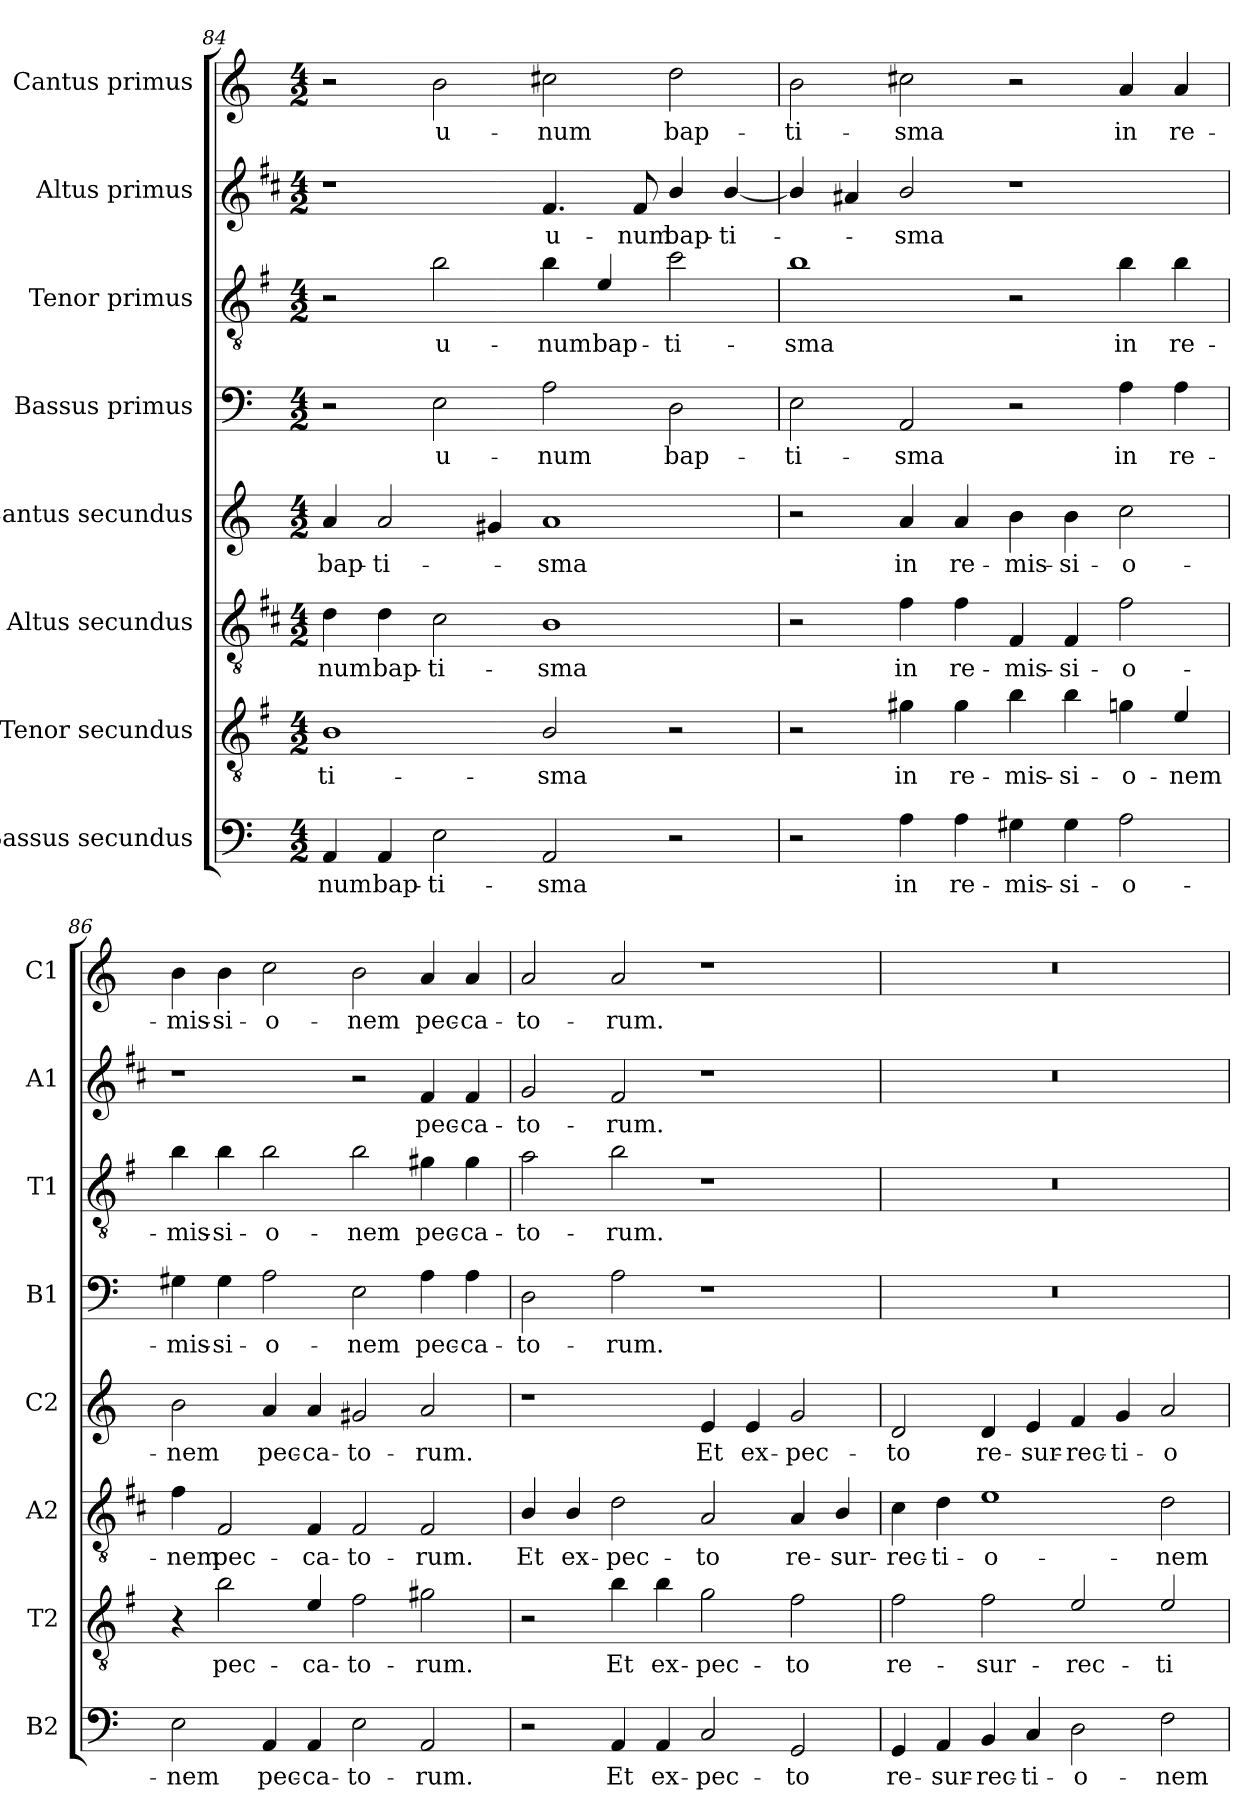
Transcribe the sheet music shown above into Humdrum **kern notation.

**kern	**text	**kern	**text	**kern	**text	**kern	**text	**kern	**text	**kern	**text	**kern	**text	**kern	**text
*part8	*part8	*part7	*part7	*part6	*part6	*part5	*part5	*part4	*part4	*part3	*part3	*part2	*part2	*part1	*part1
*staff8	*staff8	*staff7	*staff7	*staff6	*staff6	*staff5	*staff5	*staff4	*staff4	*staff3	*staff3	*staff2	*staff2	*staff1	*staff1
*I"Bassus secundus	*	*I"Tenor secundus	*	*I"Altus secundus	*	*I"Cantus secundus	*	*I"Bassus primus	*	*I"Tenor primus	*	*I"Altus primus	*	*I"Cantus primus	*
*I'B2	*	*I'T2	*	*I'A2	*	*I'C2	*	*I'B1	*	*I'T1	*	*I'A1	*	*I'C1	*
*clefF4	*	*clefGv2	*	*clefGv2	*	*clefG2	*	*clefF4	*	*clefGv2	*	*clefG2	*	*clefG2	*
*	*	*ITrd4c7	*	*ITrd1c2	*	*	*	*	*	*ITrd4c7	*	*ITrd1c2	*	*	*
*k[]	*	*k[]	*	*k[]	*	*k[]	*	*k[]	*	*k[]	*	*k[]	*	*k[]	*
*C:	*	*C:	*	*C:	*	*C:	*	*C:	*	*C:	*	*C:	*	*C:	*
*M4/2	*	*M4/2	*	*M4/2	*	*M4/2	*	*M4/2	*	*M4/2	*	*M4/2	*	*M4/2	*
=84	=84	=84	=84	=84	=84	=84	=84	=84	=84	=84	=84	=84	=84	=84	=84
!	!LO:LY:b	!	!LO:LY:b	!	!LO:LY:b	!	!LO:LY:b	!	!	!	!	!	!	!	!
4AA/	-num	1E	-ti-	4c\	-num	4a/	bap-	2r	.	2r	.	1r	.	2r	.
!	!LO:LY:b	!	!	!	!LO:LY:b	!	!LO:LY:b	!	!	!	!	!	!	!	!
4AA/	bap-	.	.	4c\	bap-	2a/	-ti-	.	.	.	.	.	.	.	.
!	!LO:LY:b	!	!	!	!LO:LY:b	!	!	!	!LO:LY:b	!	!LO:LY:b	!	!	!	!LO:LY:b
2E\	-ti-	.	.	2B\	-ti-	.	.	2E\	u-	2e\	u-	.	.	2b\	u-
.	.	.	.	.	.	4g#X/	.	.	.	.	.	.	.	.	.
!	!LO:LY:b	!	!LO:LY:b	!	!LO:LY:b	!	!LO:LY:b	!	!LO:LY:b	!	!LO:LY:b	!	!LO:LY:b	!	!LO:LY:b
2AA/	-sma	2E/	-sma	1A	-sma	1a	-sma	2A\	-num	4e\	-num	4.e/	u-	2cc#X\	-num
!	!	!	!	!	!	!	!	!	!	!	!LO:LY:b	!	!	!	!
.	.	.	.	.	.	.	.	.	.	4A/	bap-	.	.	.	.
!	!	!	!	!	!	!	!	!	!	!	!	!	!LO:LY:b	!	!
.	.	.	.	.	.	.	.	.	.	.	.	8e/	-num	.	.
!	!	!	!	!	!	!	!	!	!LO:LY:b	!	!LO:LY:b	!	!LO:LY:b	!	!LO:LY:b
2r	.	2r	.	.	.	.	.	2D\	bap-	2f\	-ti-	4a/	bap-	2dd\	bap-
!	!	!	!	!	!	!	!	!	!	!	!	!	!LO:LY:b	!	!
.	.	.	.	.	.	.	.	.	.	.	.	[4a/	-ti-	.	.
=85	=85	=85	=85	=85	=85	=85	=85	=85	=85	=85	=85	=85	=85	=85	=85
!	!	!	!	!	!	!	!	!	!LO:LY:b	!	!LO:LY:b	!	!	!	!LO:LY:b
2r	.	2r	.	2r	.	2r	.	2E\	-ti-	1e	-sma	4a/]	.	2b\	-ti-
.	.	.	.	.	.	.	.	.	.	.	.	4g#X/	.	.	.
!	!LO:LY:b	!	!LO:LY:b	!	!LO:LY:b	!	!LO:LY:b	!	!LO:LY:b	!	!	!	!LO:LY:b	!	!LO:LY:b
4A\	in	4c#X\	in	4e\	in	4a/	in	2AA/	-sma	.	.	2a/	-sma	2cc#X\	-sma
!	!LO:LY:b	!	!LO:LY:b	!	!LO:LY:b	!	!LO:LY:b	!	!	!	!	!	!	!	!
4A\	re-	4c#\	re-	4e\	re-	4a/	re-	.	.	.	.	.	.	.	.
!	!LO:LY:b	!	!LO:LY:b	!	!LO:LY:b	!	!LO:LY:b	!	!	!	!	!	!	!	!
4G#X\	-mis-	4e\	-mis-	4E/	-mis-	4b\	-mis-	2r	.	2r	.	1r	.	2r	.
!	!LO:LY:b	!	!LO:LY:b	!	!LO:LY:b	!	!LO:LY:b	!	!	!	!	!	!	!	!
4G#\	-si-	4e\	-si-	4E/	-si-	4b\	-si-	.	.	.	.	.	.	.	.
!	!LO:LY:b	!	!LO:LY:b	!	!LO:LY:b	!	!LO:LY:b	!	!LO:LY:b	!	!LO:LY:b	!	!	!	!LO:LY:b
2A\	-o-	4cn\	-o-	2e\	-o-	2cc\	-o-	4A\	in	4e\	in	.	.	4a/	in
!	!	!	!LO:LY:b	!	!	!	!	!	!LO:LY:b	!	!LO:LY:b	!	!	!	!LO:LY:b
.	.	4A/	-nem	.	.	.	.	4A\	re-	4e\	re-	.	.	4a/	re-
=86	=86	=86	=86	=86	=86	=86	=86	=86	=86	=86	=86	=86	=86	=86	=86
!	!LO:LY:b	!	!	!	!LO:LY:b	!	!LO:LY:b	!	!LO:LY:b	!	!LO:LY:b	!	!	!	!LO:LY:b
2E\	-nem	4r	.	4e\	-nem	2b\	-nem	4G#X\	-mis-	4e\	-mis-	1r	.	4b\	-mis-
!	!	!	!LO:LY:b	!	!LO:LY:b	!	!	!	!LO:LY:b	!	!LO:LY:b	!	!	!	!LO:LY:b
.	.	2e\	pec-	2E/	pec-	.	.	4G#\	-si-	4e\	-si-	.	.	4b\	-si-
!	!LO:LY:b	!	!	!	!	!	!LO:LY:b	!	!LO:LY:b	!	!LO:LY:b	!	!	!	!LO:LY:b
4AA/	pec-	.	.	.	.	4a/	pec-	2A\	-o-	2e\	-o-	.	.	2cc\	-o-
!	!LO:LY:b	!	!LO:LY:b	!	!LO:LY:b	!	!LO:LY:b	!	!	!	!	!	!	!	!
4AA/	-ca-	4A/	-ca-	4E/	-ca-	4a/	-ca-	.	.	.	.	.	.	.	.
!	!LO:LY:b	!	!LO:LY:b	!	!LO:LY:b	!	!LO:LY:b	!	!LO:LY:b	!	!LO:LY:b	!	!	!	!LO:LY:b
2E\	-to-	2B\	-to-	2E/	-to-	2g#X/	-to-	2E\	-nem	2e\	-nem	2r	.	2b\	-nem
!	!LO:LY:b	!	!LO:LY:b	!	!LO:LY:b	!	!LO:LY:b	!	!LO:LY:b	!	!LO:LY:b	!	!LO:LY:b	!	!LO:LY:b
2AA/	-rum.	2c#X\	-rum.	2E/	-rum.	2a/	-rum.	4A\	pec-	4c#X\	pec-	4e/	pec-	4a/	pec-
!	!	!	!	!	!	!	!	!	!LO:LY:b	!	!LO:LY:b	!	!LO:LY:b	!	!LO:LY:b
.	.	.	.	.	.	.	.	4A\	-ca-	4c#\	-ca-	4e/	-ca-	4a/	-ca-
!!LO:PB:g=z
=87	=87	=87	=87	=87	=87	=87	=87	=87	=87	=87	=87	=87	=87	=87	=87
!	!	!	!	!	!LO:LY:b	!	!	!	!LO:LY:b	!	!LO:LY:b	!	!LO:LY:b	!	!LO:LY:b
2r	.	2r	.	4A/	Et	1r	.	2D\	-to-	2d\	-to-	2f/	-to-	2a/	-to-
!	!	!	!	!	!LO:LY:b	!	!	!	!	!	!	!	!	!	!
.	.	.	.	4A/	ex-	.	.	.	.	.	.	.	.	.	.
!	!LO:LY:b	!	!LO:LY:b	!	!LO:LY:b	!	!	!	!LO:LY:b	!	!LO:LY:b	!	!LO:LY:b	!	!LO:LY:b
4AA/	Et	4e\	Et	2c\	-pec-	.	.	2A\	-rum.	2e\	-rum.	2e/	-rum.	2a/	-rum.
!	!LO:LY:b	!	!LO:LY:b	!	!	!	!	!	!	!	!	!	!	!	!
4AA/	ex-	4e\	ex-	.	.	.	.	.	.	.	.	.	.	.	.
!	!LO:LY:b	!	!LO:LY:b	!	!LO:LY:b	!	!LO:LY:b	!	!	!	!	!	!	!	!
2C/	-pec-	2c\	-pec-	2G/	-to	4e/	Et	1r	.	1r	.	1r	.	1r	.
!	!	!	!	!	!	!	!LO:LY:b	!	!	!	!	!	!	!	!
.	.	.	.	.	.	4e/	ex-	.	.	.	.	.	.	.	.
!	!LO:LY:b	!	!LO:LY:b	!	!LO:LY:b	!	!LO:LY:b	!	!	!	!	!	!	!	!
2GG/	-to	2B\	-to	4G/	re-	2g/	-pec-	.	.	.	.	.	.	.	.
!	!	!	!	!	!LO:LY:b	!	!	!	!	!	!	!	!	!	!
.	.	.	.	4A/	-sur-	.	.	.	.	.	.	.	.	.	.
=88	=88	=88	=88	=88	=88	=88	=88	=88	=88	=88	=88	=88	=88	=88	=88
!	!LO:LY:b	!	!LO:LY:b	!	!LO:LY:b	!	!LO:LY:b	!	!	!	!	!	!	!	!
4GG/	re-	2B\	re-	4B\	-rec-	2d/	-to	0r	.	0r	.	0r	.	0r	.
!	!LO:LY:b	!	!	!	!LO:LY:b	!	!	!	!	!	!	!	!	!	!
4AA/	-sur-	.	.	4c\	-ti-	.	.	.	.	.	.	.	.	.	.
!	!LO:LY:b	!	!LO:LY:b	!	!LO:LY:b	!	!LO:LY:b	!	!	!	!	!	!	!	!
4BB/	-rec-	2B\	-sur-	1d	-o-	4d/	re-	.	.	.	.	.	.	.	.
!	!LO:LY:b	!	!	!	!	!	!LO:LY:b	!	!	!	!	!	!	!	!
4C/	-ti-	.	.	.	.	4e/	-sur-	.	.	.	.	.	.	.	.
!	!LO:LY:b	!	!LO:LY:b	!	!	!	!LO:LY:b	!	!	!	!	!	!	!	!
2D\	-o-	2A/	-rec-	.	.	4f/	-rec-	.	.	.	.	.	.	.	.
!	!	!	!	!	!	!	!LO:LY:b	!	!	!	!	!	!	!	!
.	.	.	.	.	.	4g/	-ti-	.	.	.	.	.	.	.	.
!	!LO:LY:b	!	!LO:LY:b	!	!LO:LY:b	!	!LO:LY:b	!	!	!	!	!	!	!	!
2F\	-nem	2A/	-ti-	2c\	-nem	2a/	-o-	.	.	.	.	.	.	.	.
=	=	=	=	=	=	=	=	=	=	=	=	=	=	=	=
*-	*-	*-	*-	*-	*-	*-	*-	*-	*-	*-	*-	*-	*-	*-	*-
